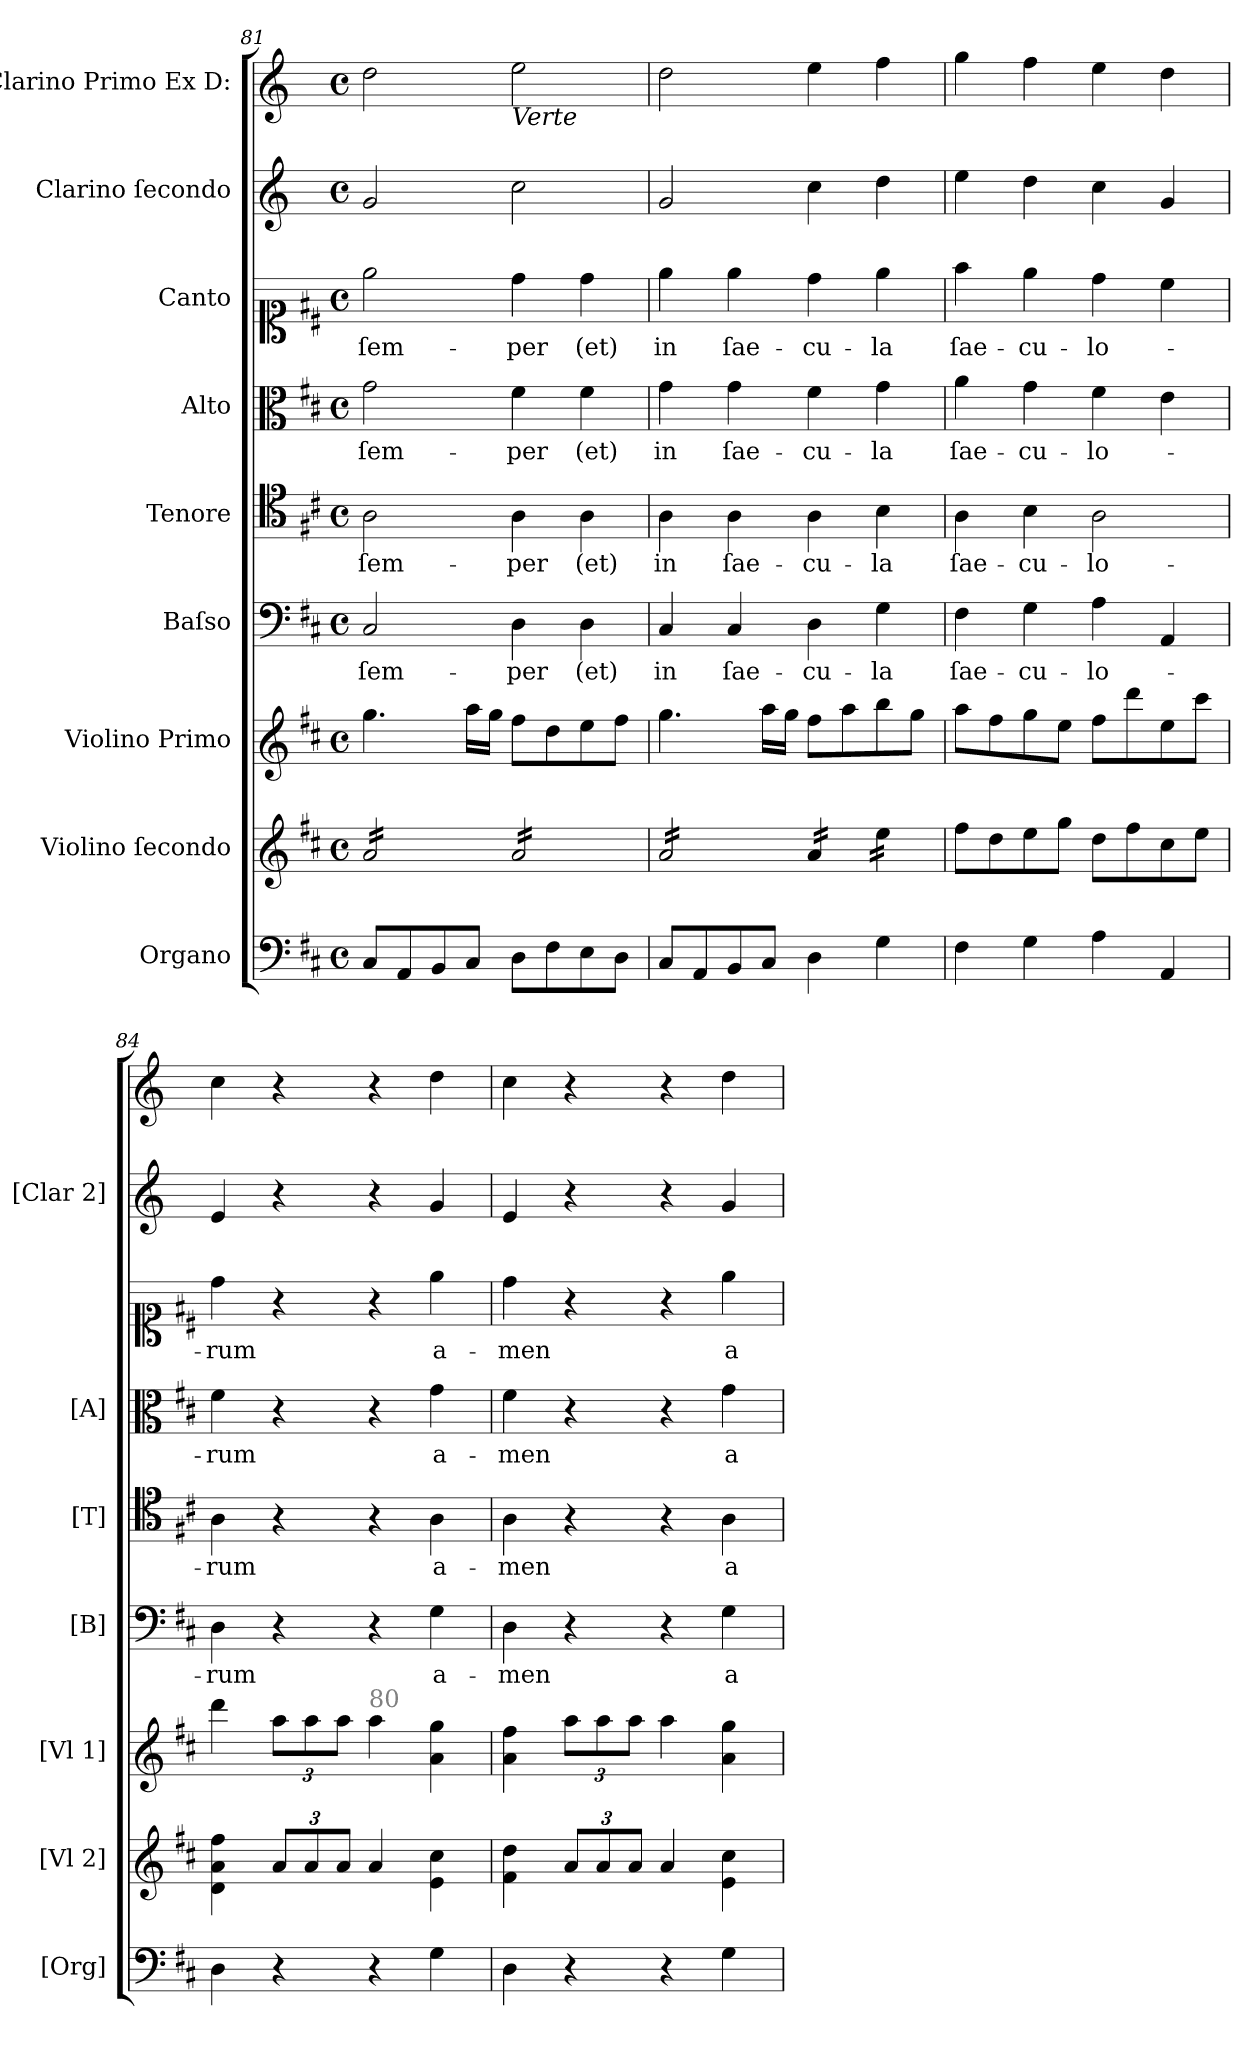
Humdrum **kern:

**kern	**kern	**kern	**kern	**text	**kern	**text	**kern	**text	**kern	**text	**kern	**kern
*part9	*part8	*part7	*part6	*part6	*part5	*part5	*part4	*part4	*part3	*part3	*part2	*part1
*staff9	*staff8	*staff7	*staff6	*staff6	*staff5	*staff5	*staff4	*staff4	*staff3	*staff3	*staff2	*staff1
*I"Organo	*I"Violino ſecondo	*I"Violino Primo	*I"Baſso	*	*I"Tenore	*	*I"Alto	*	*I"Canto	*	*I"Clarino ſecondo	*I"Clarino Primo Ex D:
*I'[Org]	*I'[Vl 2]	*I'[Vl 1]	*I'[B]	*	*I'[T]	*	*I'[A]	*	*	*	*I'[Clar 2]	*
*clefF4	*clefG2	*clefG2	*clefF4	*	*clefC4	*	*clefC3	*	*clefC1	*	*clefG2	*clefG2
*	*	*	*	*	*	*	*	*	*	*	*ITrd-1c-2	*ITrd-1c-2
*k[f#c#]	*k[f#c#]	*k[f#c#]	*k[f#c#]	*	*k[f#c#]	*	*k[f#c#]	*	*k[f#c#]	*	*k[f#c#]	*k[f#c#]
*M4/4	*M4/4	*M4/4	*M4/4	*	*M4/4	*	*M4/4	*	*M4/4	*	*M4/4	*M4/4
*met(c)	*met(c)	*met(c)	*met(c)	*	*met(c)	*	*met(c)	*	*met(c)	*	*met(c)	*met(c)
=81	=81	=81	=81	=81	=81	=81	=81	=81	=81	=81	=81	=81
*	*tremolo	*	*	*	*	*	*	*	*	*	*	*
8C#/L	16a/LL	4.gg\	2C#/	ſem-	2A\	ſem-	2g\	ſem-	2ee\	ſem-	2a/	2ee\
.	16a/	.	.	.	.	.	.	.	.	.	.	.
8AA/	16a/	.	.	.	.	.	.	.	.	.	.	.
.	16a/	.	.	.	.	.	.	.	.	.	.	.
8BB/	16a/	.	.	.	.	.	.	.	.	.	.	.
.	16a/	.	.	.	.	.	.	.	.	.	.	.
8C#/J	16a/	16aa\LL	.	.	.	.	.	.	.	.	.	.
.	16a/JJ	16gg\JJ	.	.	.	.	.	.	.	.	.	.
!	!	!	!	!	!	!	!	!	!	!	!	!LO:TX:b:i:t=Verte
8D\L	16a/LL	8ff#\L	4D\	-per	4A\	-per	4f#\	-per	4dd\	-per	2dd\	2ff#\
.	16a/	.	.	.	.	.	.	.	.	.	.	.
8F#\	16a/	8dd\	.	.	.	.	.	.	.	.	.	.
.	16a/	.	.	.	.	.	.	.	.	.	.	.
8E\	16a/	8ee\	4D\	(et)	4A\	(et)	4f#\	(et)	4dd\	(et)	.	.
.	16a/	.	.	.	.	.	.	.	.	.	.	.
8D\J	16a/	8ff#\J	.	.	.	.	.	.	.	.	.	.
.	16a/JJ	.	.	.	.	.	.	.	.	.	.	.
=82	=82	=82	=82	=82	=82	=82	=82	=82	=82	=82	=82	=82
8C#/L	16a/LL	4.gg\	4C#/	in	4A\	in	4g\	in	4ee\	in	2a/	2ee\
.	16a/	.	.	.	.	.	.	.	.	.	.	.
8AA/	16a/	.	.	.	.	.	.	.	.	.	.	.
.	16a/	.	.	.	.	.	.	.	.	.	.	.
8BB/	16a/	.	4C#/	ſae-	4A\	ſae-	4g\	ſae-	4ee\	ſae-	.	.
.	16a/	.	.	.	.	.	.	.	.	.	.	.
8C#/J	16a/	16aa\LL	.	.	.	.	.	.	.	.	.	.
.	16a/JJ	16gg\JJ	.	.	.	.	.	.	.	.	.	.
4D\	16a/LL	8ff#\L	4D\	-cu-	4A\	-cu-	4f#\	-cu-	4dd\	-cu-	4dd\	4ff#\
.	16a/	.	.	.	.	.	.	.	.	.	.	.
.	16a/	8aa\	.	.	.	.	.	.	.	.	.	.
.	16a/JJ	.	.	.	.	.	.	.	.	.	.	.
4G\	16ee\LL	8bb\	4G\	-la	4B\	-la	4g\	-la	4ee\	-la	4ee\	4gg\
.	16ee\	.	.	.	.	.	.	.	.	.	.	.
.	16ee\	8gg\J	.	.	.	.	.	.	.	.	.	.
.	16ee\JJ	.	.	.	.	.	.	.	.	.	.	.
*	*Xtremolo	*	*	*	*	*	*	*	*	*	*	*
=83	=83	=83	=83	=83	=83	=83	=83	=83	=83	=83	=83	=83
4F#\	8ff#\L	8aa\L	4F#\	ſae-	4A\	ſae-	4a\	ſae-	4ff#\	ſae-	4ff#\	4aa\
.	8dd\	8ff#\	.	.	.	.	.	.	.	.	.	.
4G\	8ee\	8gg\	4G\	-cu-	4B\	-cu-	4g\	-cu-	4ee\	-cu-	4ee\	4gg\
.	8gg\J	8ee\J	.	.	.	.	.	.	.	.	.	.
4A\	8dd\L	8ff#\L	4A\	-lo-	2A\	-lo-	4f#\	-lo-	4dd\	-lo-	4dd\	4ff#\
.	8ff#\	8ddd\	.	.	.	.	.	.	.	.	.	.
4AA/	8cc#\	8ee\	4AA/	.	.	.	4e\	.	4cc#\	.	4a/	4ee\
.	8ee\J	8ccc#\J	.	.	.	.	.	.	.	.	.	.
=84	=84	=84	=84	=84	=84	=84	=84	=84	=84	=84	=84	=84
4D\	4d\ 4a\ 4ff#\	4ddd\	4D\	-rum	4A\	rum	4f#\	-rum	4dd\	-rum	4f#/	4dd\
4r	12a/L	12aa\L	4r	.	4r	.	4r	.	4r	.	4r	4r
.	12a/	12aa\	.	.	.	.	.	.	.	.	.	.
.	12a/J	12aa\J	.	.	.	.	.	.	.	.	.	.
!	!	!LO:TX:a:color=gray:t=80	!	!	!	!	!	!	!	!	!	!
4r	4a/	4aa\	4r	.	4r	.	4r	.	4r	.	4r	4r
4G\	4e\ 4cc#\	4a\ 4gg\	4G\	a-	4A\	a-	4g\	a-	4ee\	a-	4a/	4ee\
=85	=85	=85	=85	=85	=85	=85	=85	=85	=85	=85	=85	=85
4D\	4f#\ 4dd\	4a\ 4ff#\	4D\	-men	4A\	-men	4f#\	-men	4dd\	-men	4f#/	4dd\
4r	12a/L	12aa\L	4r	.	4r	.	4r	.	4r	.	4r	4r
.	12a/	12aa\	.	.	.	.	.	.	.	.	.	.
.	12a/J	12aa\J	.	.	.	.	.	.	.	.	.	.
4r	4a/	4aa\	4r	.	4r	.	4r	.	4r	.	4r	4r
!	!	!	!	!LO:LY:i	!	!LO:LY:i	!	!LO:LY:i	!	!LO:LY:i	!	!
4G\	4e\ 4cc#\	4a\ 4gg\	4G\	a-	4A\	a-	4g\	a-	4ee\	a-	4a/	4ee\
=	=	=	=	=	=	=	=	=	=	=	=	=
*-	*-	*-	*-	*-	*-	*-	*-	*-	*-	*-	*-	*-
